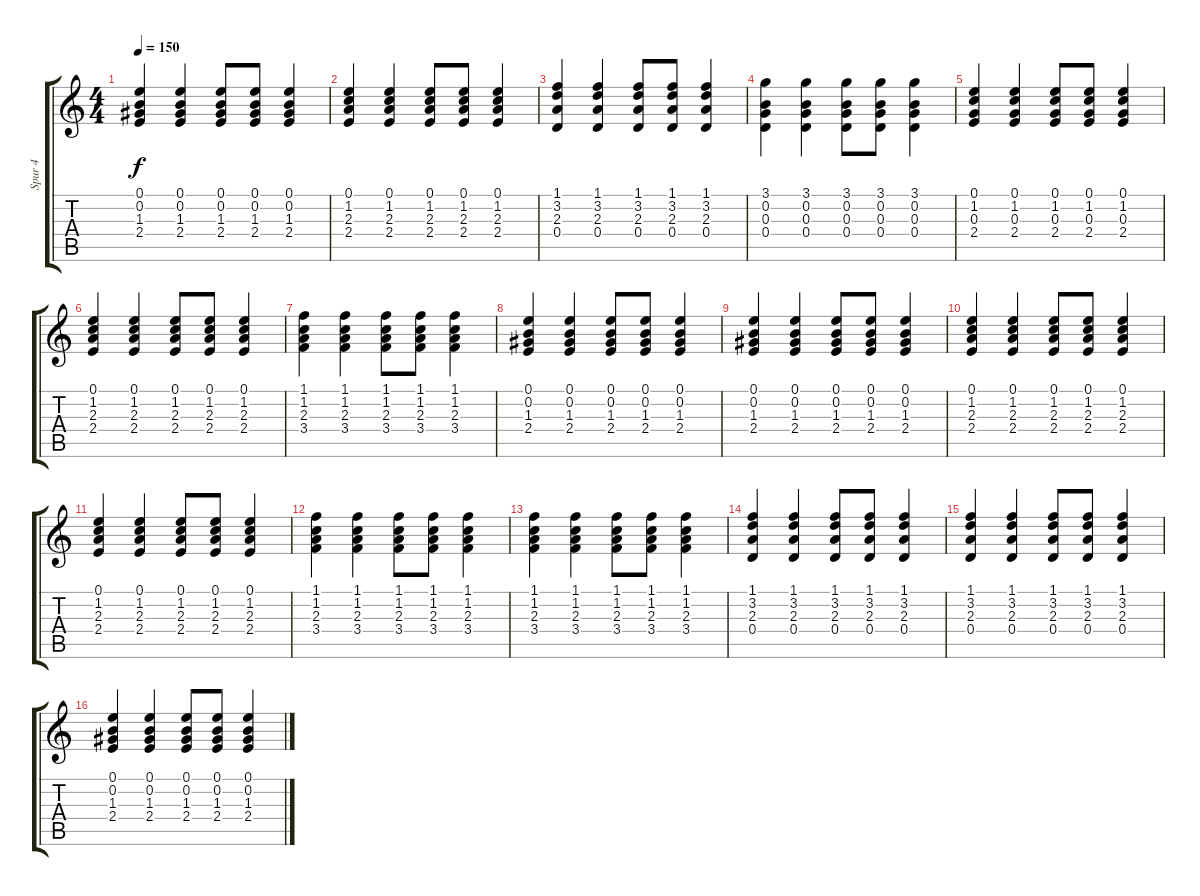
\track ("Spur 4" "Spur 4") {instrument acousticguitarsteel}
\staff {score tabs}
\tuning (E4 B3 G3 D3 A2 E2) {hide}
\ts (4 4)
\tempo 150
\clef g2
\ks c
(0.1 0.2 1.3 2.4).4{dy f} (0.1 0.2 1.3 2.4).4 (0.1 0.2 1.3 2.4).8 (0.1 0.2 1.3 2.4).8 (0.1 0.2 1.3 2.4).4 |
(0.1 1.2 2.3 2.4).4 (0.1 1.2 2.3 2.4).4 (0.1 1.2 2.3 2.4).8 (0.1 1.2 2.3 2.4).8 (0.1 1.2 2.3 2.4).4 |
(1.1 3.2 2.3 0.4).4 (1.1 3.2 2.3 0.4).4 (1.1 3.2 2.3 0.4).8 (1.1 3.2 2.3 0.4).8 (1.1 3.2 2.3 0.4).4 |
(3.1 0.2 0.3 0.4).4 (3.1 0.2 0.3 0.4).4 (3.1 0.2 0.3 0.4).8 (3.1 0.2 0.3 0.4).8 (3.1 0.2 0.3 0.4).4 |
(0.1 1.2 0.3 2.4).4 (0.1 1.2 0.3 2.4).4 (0.1 1.2 0.3 2.4).8 (0.1 1.2 0.3 2.4).8 (0.1 1.2 0.3 2.4).4 |
(0.1 1.2 2.3 2.4).4 (0.1 1.2 2.3 2.4).4 (0.1 1.2 2.3 2.4).8 (0.1 1.2 2.3 2.4).8 (0.1 1.2 2.3 2.4).4 |
(1.1 1.2 2.3 3.4).4 (1.1 1.2 2.3 3.4).4 (1.1 1.2 2.3 3.4).8 (1.1 1.2 2.3 3.4).8 (1.1 1.2 2.3 3.4).4 |
(0.1 0.2 1.3 2.4).4 (0.1 0.2 1.3 2.4).4 (0.1 0.2 1.3 2.4).8 (0.1 0.2 1.3 2.4).8 (0.1 0.2 1.3 2.4).4 |
(0.1 0.2 1.3 2.4).4 (0.1 0.2 1.3 2.4).4 (0.1 0.2 1.3 2.4).8 (0.1 0.2 1.3 2.4).8 (0.1 0.2 1.3 2.4).4 |
(0.1 1.2 2.3 2.4).4 (0.1 1.2 2.3 2.4).4 (0.1 1.2 2.3 2.4).8 (0.1 1.2 2.3 2.4).8 (0.1 1.2 2.3 2.4).4 |
(0.1 1.2 2.3 2.4).4 (0.1 1.2 2.3 2.4).4 (0.1 1.2 2.3 2.4).8 (0.1 1.2 2.3 2.4).8 (0.1 1.2 2.3 2.4).4 |
(1.1 1.2 2.3 3.4).4 (1.1 1.2 2.3 3.4).4 (1.1 1.2 2.3 3.4).8 (1.1 1.2 2.3 3.4).8 (1.1 1.2 2.3 3.4).4 |
(1.1 1.2 2.3 3.4).4 (1.1 1.2 2.3 3.4).4 (1.1 1.2 2.3 3.4).8 (1.1 1.2 2.3 3.4).8 (1.1 1.2 2.3 3.4).4 |
(1.1 3.2 2.3 0.4).4 (1.1 3.2 2.3 0.4).4 (1.1 3.2 2.3 0.4).8 (1.1 3.2 2.3 0.4).8 (1.1 3.2 2.3 0.4).4 |
(1.1 3.2 2.3 0.4).4 (1.1 3.2 2.3 0.4).4 (1.1 3.2 2.3 0.4).8 (1.1 3.2 2.3 0.4).8 (1.1 3.2 2.3 0.4).4 |
(0.1 0.2 1.3 2.4).4 (0.1 0.2 1.3 2.4).4 (0.1 0.2 1.3 2.4).8 (0.1 0.2 1.3 2.4).8 (0.1 0.2 1.3 2.4).4
